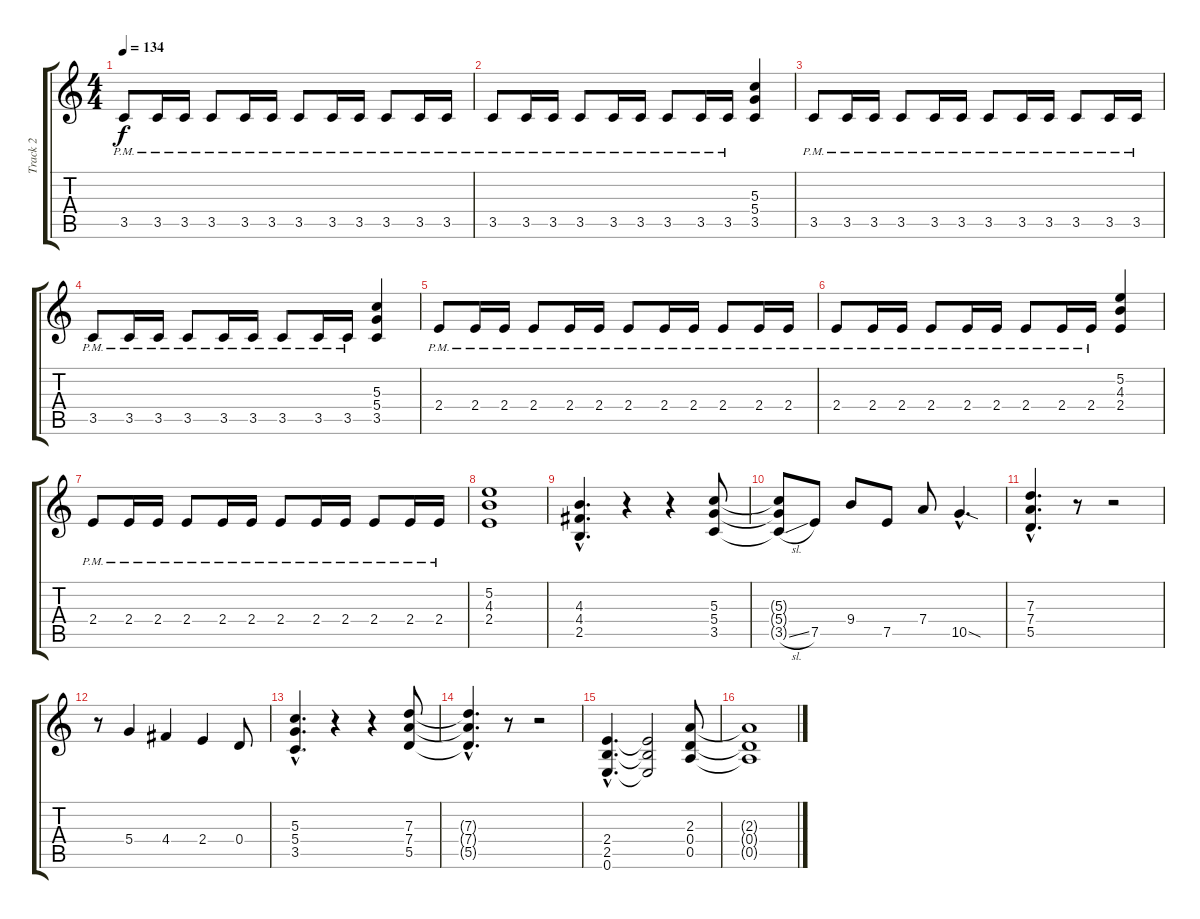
\track ("Track 2" "Track 2") {instrument overdrivenguitar}
\staff {score tabs}
\tuning (E4 B3 G3 D3 A2 E2) {hide}
\ts (4 4)
\tempo 134
\clef g2
\ks c
3.5{pm}.8{dy f} 3.5{pm}.16 3.5{pm}.16 3.5{pm}.8 3.5{pm}.16 3.5{pm}.16 3.5{pm}.8 3.5{pm}.16 3.5{pm}.16 3.5{pm}.8 3.5{pm}.16 3.5{pm}.16 |
3.5{pm}.8 3.5{pm}.16 3.5{pm}.16 3.5{pm}.8 3.5{pm}.16 3.5{pm}.16 3.5{pm}.8 3.5{pm}.16 3.5{pm}.16 (5.3 5.4 3.5).4 |
3.5{pm}.8 3.5{pm}.16 3.5{pm}.16 3.5{pm}.8 3.5{pm}.16 3.5{pm}.16 3.5{pm}.8 3.5{pm}.16 3.5{pm}.16 3.5{pm}.8 3.5{pm}.16 3.5{pm}.16 |
3.5{pm}.8 3.5{pm}.16 3.5{pm}.16 3.5{pm}.8 3.5{pm}.16 3.5{pm}.16 3.5{pm}.8 3.5{pm}.16 3.5{pm}.16 (5.3 5.4 3.5).4 |
2.4{pm}.8 2.4{pm}.16 2.4{pm}.16 2.4{pm}.8 2.4{pm}.16 2.4{pm}.16 2.4{pm}.8 2.4{pm}.16 2.4{pm}.16 2.4{pm}.8 2.4{pm}.16 2.4{pm}.16 |
2.4{pm}.8 2.4{pm}.16 2.4{pm}.16 2.4{pm}.8 2.4{pm}.16 2.4{pm}.16 2.4{pm}.8 2.4{pm}.16 2.4{pm}.16 (5.2 4.3 2.4).4 |
2.4{pm}.8 2.4{pm}.16 2.4{pm}.16 2.4{pm}.8 2.4{pm}.16 2.4{pm}.16 2.4{pm}.8 2.4{pm}.16 2.4{pm}.16 2.4{pm}.8 2.4{pm}.16 2.4{pm}.16 |
(5.2 4.3 2.4).1 |
(4.3{hac} 4.4{hac} 2.5{hac}).4{d} r.4 r.4 (5.3 5.4 3.5).8 |
(5.3{t} 5.4{t} 3.5{sl t}).8 7.5.8 9.4.8 7.5.8 7.4.8 10.5{sod hac}.4{d} |
(7.3{hac} 7.4{hac} 5.5{hac}).4{d} r.8 r.2 |
r.8 5.4.4 4.4.4 2.4.4 0.4.8 |
(5.3{hac} 5.4{hac} 3.5{hac}).4{d} r.4 r.4 (7.3 7.4 5.5).8 |
(7.3{hac t} 7.4{hac t} 5.5{hac t}).4{d} r.8 r.2 |
(2.4{hac} 2.5{hac} 0.6{hac}).4{d} (2.4{t} 2.5{t} 0.6{t}).2 (2.3 0.4 0.5).8 |
(2.3{t} 0.4{t} 0.5{t}).1
